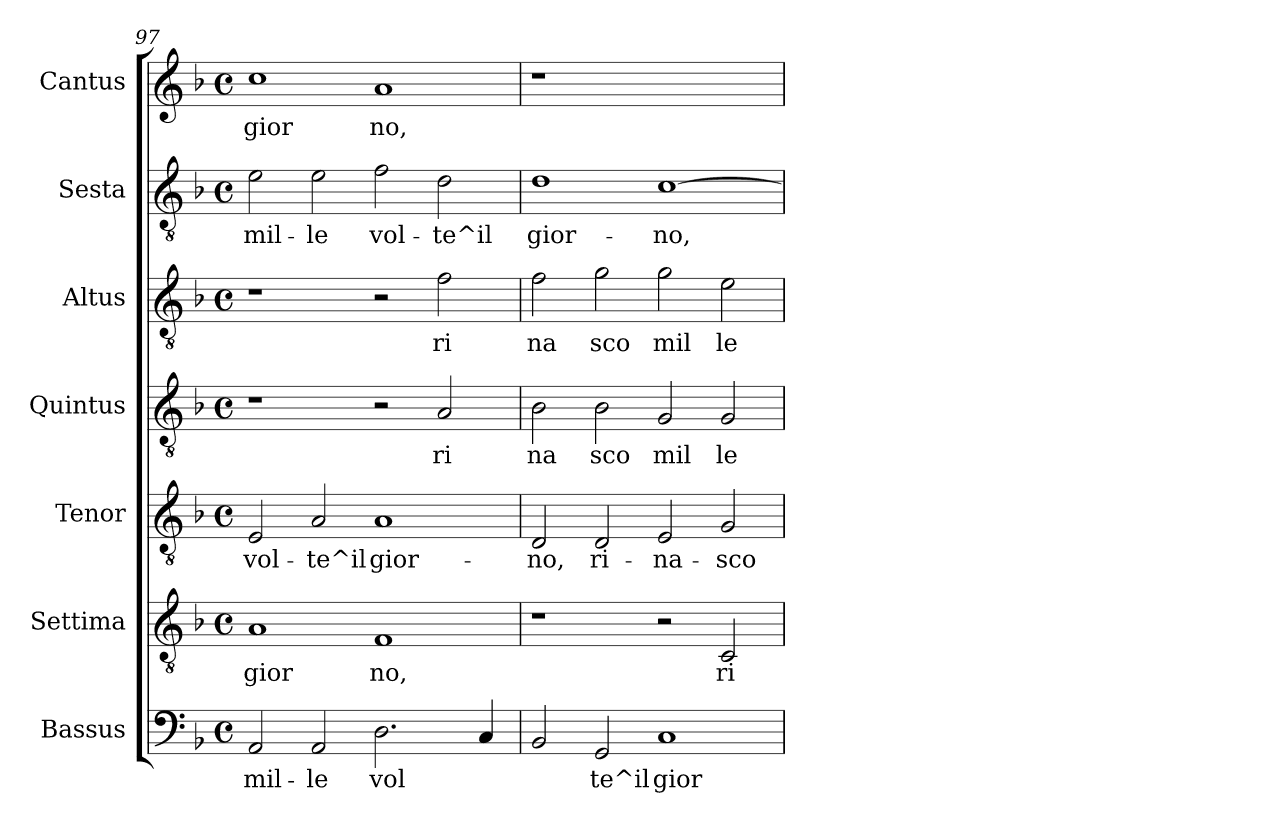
**kern	**text	**kern	**text	**kern	**text	**kern	**text	**kern	**text	**kern	**text	**kern	**text
*part7	*part7	*part6	*part6	*part5	*part5	*part4	*part4	*part3	*part3	*part2	*part2	*part1	*part1
*staff7	*staff7	*staff6	*staff6	*staff5	*staff5	*staff4	*staff4	*staff3	*staff3	*staff2	*staff2	*staff1	*staff1
*I"Bassus	*	*I"Settima	*	*I"Tenor	*	*I"Quintus	*	*I"Altus	*	*I"Sesta	*	*I"Cantus	*
*clefF4	*	*clefGv2	*	*clefGv2	*	*clefGv2	*	*clefGv2	*	*clefGv2	*	*clefG2	*
*k[b-]	*	*k[b-]	*	*k[b-]	*	*k[b-]	*	*k[b-]	*	*k[b-]	*	*k[b-]	*
*F:	*	*F:	*	*F:	*	*F:	*	*F:	*	*F:	*	*F:	*
*M4/4	*	*M4/4	*	*M4/4	*	*M4/4	*	*M4/4	*	*M4/4	*	*M4/4	*
*met(c)	*	*met(c)	*	*met(c)	*	*met(c)	*	*met(c)	*	*met(c)	*	*met(c)	*
=97	=97	=97	=97	=97	=97	=97	=97	=97	=97	=97	=97	=97	=97
!	!LO:LY:b:cj	!	!LO:LY:b:cj	!	!LO:LY:b:cj	!	!	!	!	!	!LO:LY:b:cj	!	!LO:LY:b:cj
2AA/	mil-	1A	gior	2E/	vol-	1r	.	1r	.	2e\	mil-	1cc	gior
!	!LO:LY:b:cj	!	!	!	!LO:LY:b:cj	!	!	!	!	!	!LO:LY:b:cj	!	!
2AA/	-le	.	.	2A/	-te^il	.	.	.	.	2e\	-le	.	.
!	!LO:LY:b:cj	!	!LO:LY:b:cj	!	!LO:LY:b:cj	!	!	!	!	!	!LO:LY:b:cj	!	!LO:LY:b:cj
2.D\	vol-	1F	no,	1A	gior-	2r	.	2r	.	2f\	vol-	1a	no,
!	!	!	!	!	!	!	!LO:LY:b:cj	!	!LO:LY:b:cj	!	!LO:LY:b:cj	!	!
.	.	.	.	.	.	2A/	ri	2f\	ri	2d\	-te^il	.	.
!	!LO:LY:b:cj	!	!	!	!	!	!	!	!	!	!	!	!
4C/	--	.	.	.	.	.	.	.	.	.	.	.	.
=98	=98	=98	=98	=98	=98	=98	=98	=98	=98	=98	=98	=98	=98
!	!LO:LY:b:cj	!	!	!	!LO:LY:b:cj	!	!LO:LY:b:cj	!	!LO:LY:b:cj	!	!LO:LY:b:cj	!	!
2BB-/	--	1r	.	2D/	-no,	2B-\	na	2f\	na	1d	gior-	1r	.
!	!LO:LY:b:cj	!	!	!	!LO:LY:b:cj	!	!LO:LY:b:cj	!	!LO:LY:b:cj	!	!	!	!
2GG/	-te^il	.	.	2D/	ri-	2B-\	sco	2g\	sco	.	.	.	.
!	!LO:LY:b:cj	!	!	!	!LO:LY:b:cj	!	!LO:LY:b:cj	!	!LO:LY:b:cj	!	!LO:LY:b:cj	!	!
1C	gior-	2r	.	2E/	-na-	2G/	mil	2g\	mil	[>1c	-no,	1ryy	.
!	!	!	!LO:LY:b:cj	!	!LO:LY:b:cj	!	!LO:LY:b:cj	!	!LO:LY:b:cj	!	!	!	!
.	.	2C/	ri	2G/	-sco	2G/	le	2e\	le	.	.	.	.
=	=	=	=	=	=	=	=	=	=	=	=	=	=
*-	*-	*-	*-	*-	*-	*-	*-	*-	*-	*-	*-	*-	*-
